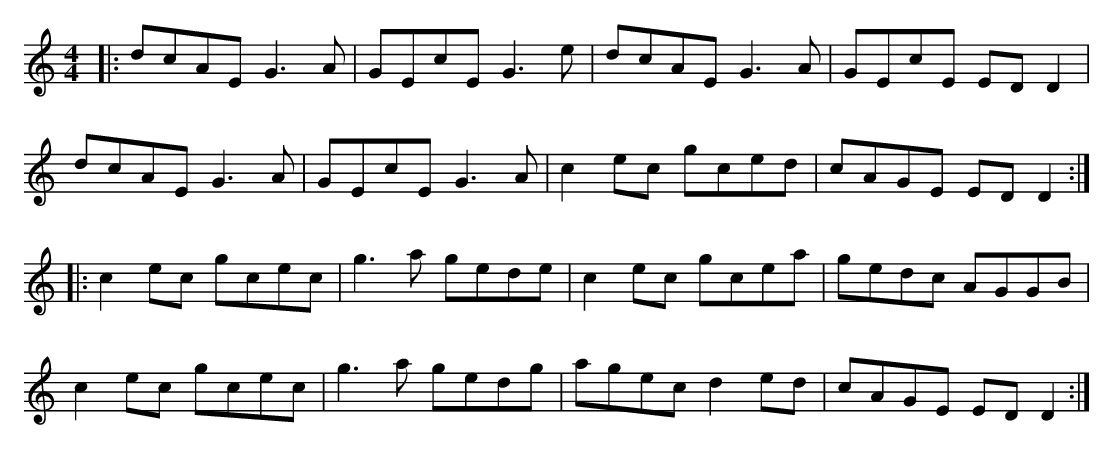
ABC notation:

X:1
M:4/4
K:Ddor
|:dcAE G3A|GEcE G3e|dcAE G3A|GEcE ED D2|
dcAE G3A|GEcE G3A|c2ec gced|cAGE ED D2:|
|:c2ec gcec|g3a gede|c2ec gcea|gedc AGGB|
c2ec gcec|g3a gedg|agec d2ed|cAGE ED D2:|
